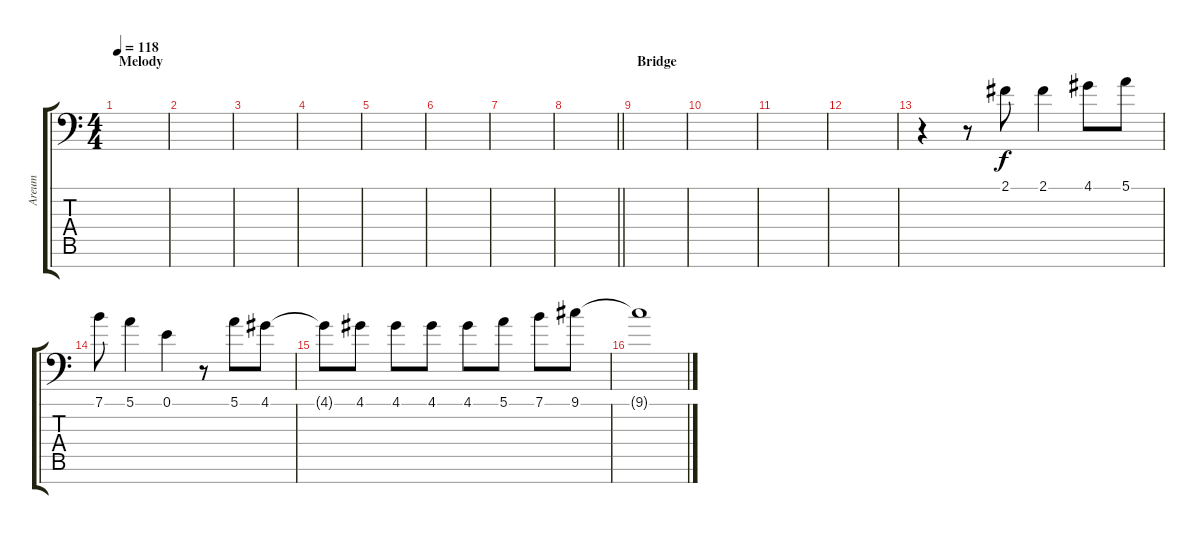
\track ("Areum" "Areum") {instrument sopranosax}
\staff {score tabs}
\tuning (E4 B3 G3 D3 A2 E2 C-1) {hide}
\ts (4 4)
\section ("" "Melody")
\tempo 118
\clef f4
\ks c
|
|
|
|
|
|
|
\barLineRight lightlight
|
\section ("" "Bridge")
|
|
|
|
r.4 r.8 2.1.8 2.1.4 4.1.8 5.1.8 |
7.1.8 5.1.4 0.1.4 r.8 5.1.8 4.1.8 |
4.1{t}.8 4.1.8 4.1.8 4.1.8 4.1.8 5.1.8 7.1.8 9.1.8 |
9.1{t}.1
